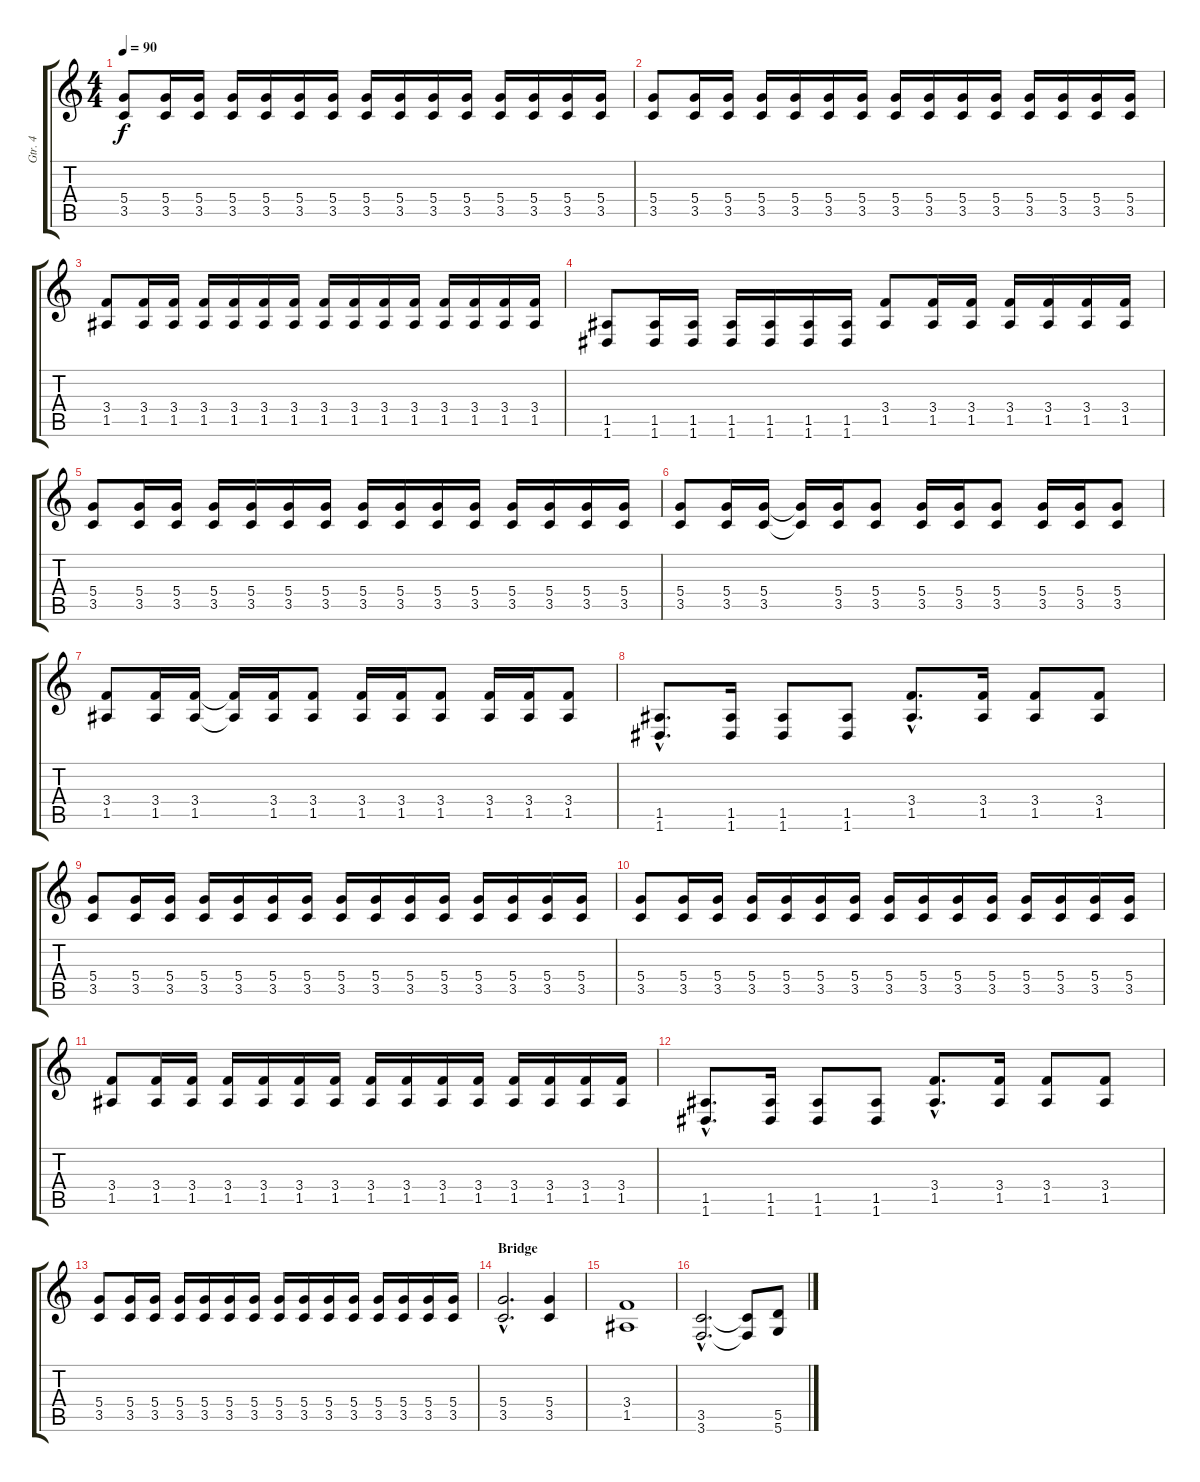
\track ("Gtr. 4" "Gtr. 4") {instrument distortionguitar}
\staff {score tabs}
\tuning (E4 B3 G3 D3 A2 D2) {hide}
\ts (4 4)
\tempo 90
\clef g2
\ks c
(5.4 3.5).8{dy f} (5.4 3.5).16 (5.4 3.5).16 (5.4 3.5).16 (5.4 3.5).16 (5.4 3.5).16 (5.4 3.5).16 (5.4 3.5).16 (5.4 3.5).16 (5.4 3.5).16 (5.4 3.5).16 (5.4 3.5).16 (5.4 3.5).16 (5.4 3.5).16 (5.4 3.5).16 |
(5.4 3.5).8 (5.4 3.5).16 (5.4 3.5).16 (5.4 3.5).16 (5.4 3.5).16 (5.4 3.5).16 (5.4 3.5).16 (5.4 3.5).16 (5.4 3.5).16 (5.4 3.5).16 (5.4 3.5).16 (5.4 3.5).16 (5.4 3.5).16 (5.4 3.5).16 (5.4 3.5).16 |
(3.4 1.5).8 (3.4 1.5).16 (3.4 1.5).16 (3.4 1.5).16 (3.4 1.5).16 (3.4 1.5).16 (3.4 1.5).16 (3.4 1.5).16 (3.4 1.5).16 (3.4 1.5).16 (3.4 1.5).16 (3.4 1.5).16 (3.4 1.5).16 (3.4 1.5).16 (3.4 1.5).16 |
(1.5 1.6).8 (1.5 1.6).16 (1.5 1.6).16 (1.5 1.6).16 (1.5 1.6).16 (1.5 1.6).16 (1.5 1.6).16 (3.4 1.5).8 (3.4 1.5).16 (3.4 1.5).16 (3.4 1.5).16 (3.4 1.5).16 (3.4 1.5).16 (3.4 1.5).16 |
(5.4 3.5).8 (5.4 3.5).16 (5.4 3.5).16 (5.4 3.5).16 (5.4 3.5).16 (5.4 3.5).16 (5.4 3.5).16 (5.4 3.5).16 (5.4 3.5).16 (5.4 3.5).16 (5.4 3.5).16 (5.4 3.5).16 (5.4 3.5).16 (5.4 3.5).16 (5.4 3.5).16 |
(5.4 3.5).8 (5.4 3.5).16 (5.4 3.5).16 (5.4{t} 3.5{t}).16 (5.4 3.5).16 (5.4 3.5).8 (5.4 3.5).16 (5.4 3.5).16 (5.4 3.5).8 (5.4 3.5).16 (5.4 3.5).16 (5.4 3.5).8 |
(3.4 1.5).8 (3.4 1.5).16 (3.4 1.5).16 (3.4{t} 1.5{t}).16 (3.4 1.5).16 (3.4 1.5).8 (3.4 1.5).16 (3.4 1.5).16 (3.4 1.5).8 (3.4 1.5).16 (3.4 1.5).16 (3.4 1.5).8 |
(1.5{hac} 1.6{hac}).8{d} (1.5 1.6).16 (1.5 1.6).8 (1.5 1.6).8 (3.4{hac} 1.5{hac}).8{d} (3.4 1.5).16 (3.4 1.5).8 (3.4 1.5).8 |
(5.4 3.5).8 (5.4 3.5).16 (5.4 3.5).16 (5.4 3.5).16 (5.4 3.5).16 (5.4 3.5).16 (5.4 3.5).16 (5.4 3.5).16 (5.4 3.5).16 (5.4 3.5).16 (5.4 3.5).16 (5.4 3.5).16 (5.4 3.5).16 (5.4 3.5).16 (5.4 3.5).16 |
(5.4 3.5).8 (5.4 3.5).16 (5.4 3.5).16 (5.4 3.5).16 (5.4 3.5).16 (5.4 3.5).16 (5.4 3.5).16 (5.4 3.5).16 (5.4 3.5).16 (5.4 3.5).16 (5.4 3.5).16 (5.4 3.5).16 (5.4 3.5).16 (5.4 3.5).16 (5.4 3.5).16 |
(3.4 1.5).8 (3.4 1.5).16 (3.4 1.5).16 (3.4 1.5).16 (3.4 1.5).16 (3.4 1.5).16 (3.4 1.5).16 (3.4 1.5).16 (3.4 1.5).16 (3.4 1.5).16 (3.4 1.5).16 (3.4 1.5).16 (3.4 1.5).16 (3.4 1.5).16 (3.4 1.5).16 |
(1.5{hac} 1.6{hac}).8{d} (1.5 1.6).16 (1.5 1.6).8 (1.5 1.6).8 (3.4{hac} 1.5{hac}).8{d} (3.4 1.5).16 (3.4 1.5).8 (3.4 1.5).8 |
(5.4 3.5).8 (5.4 3.5).16 (5.4 3.5).16 (5.4 3.5).16 (5.4 3.5).16 (5.4 3.5).16 (5.4 3.5).16 (5.4 3.5).16 (5.4 3.5).16 (5.4 3.5).16 (5.4 3.5).16 (5.4 3.5).16 (5.4 3.5).16 (5.4 3.5).16 (5.4 3.5).16 |
\section ("" "Bridge")
(5.4{hac} 3.5{hac}).2{d} (5.4 3.5).4 |
(3.4 1.5).1 |
(3.5{hac} 3.6{hac}).2{d} (3.5{t} 3.6{t}).8 (5.5 5.6).8
